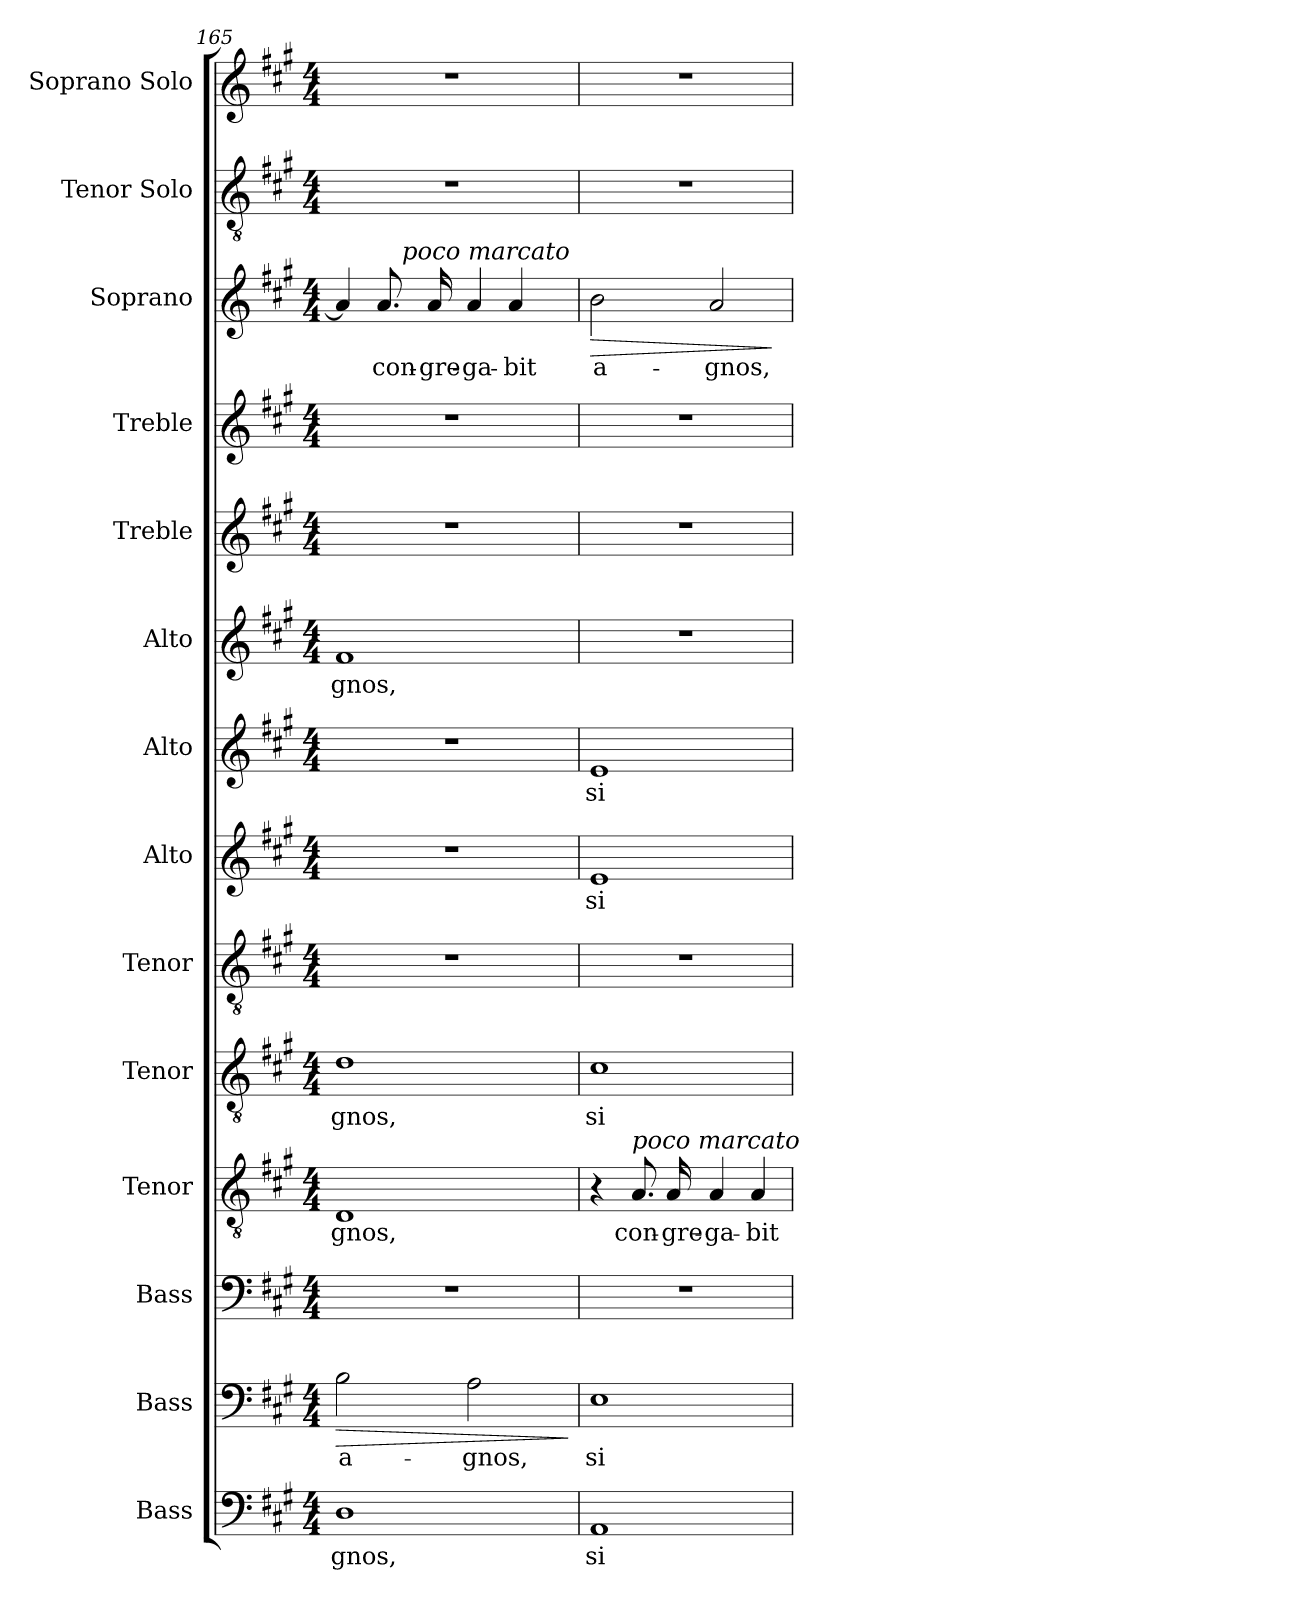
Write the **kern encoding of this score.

**kern	**text	**kern	**text	**dynam	**kern	**kern	**text	**kern	**text	**kern	**kern	**text	**kern	**text	**kern	**text	**kern	**kern	**kern	**text	**dynam	**kern	**kern
*part14	*part14	*part13	*part13	*part13	*part12	*part11	*part11	*part10	*part10	*part9	*part8	*part8	*part7	*part7	*part6	*part6	*part5	*part4	*part3	*part3	*part3	*part2	*part1
*staff14	*staff14	*staff13	*staff13	*staff13	*staff12	*staff11	*staff11	*staff10	*staff10	*staff9	*staff8	*staff8	*staff7	*staff7	*staff6	*staff6	*staff5	*staff4	*staff3	*staff3	*staff3	*staff2	*staff1
*I"Bass	*	*I"Bass	*	*	*I"Bass	*I"Tenor	*	*I"Tenor	*	*I"Tenor	*I"Alto	*	*I"Alto	*	*I"Alto	*	*I"Treble	*I"Treble	*I"Soprano	*	*	*I"Tenor Solo	*I"Soprano Solo
*I'B. 2.	*	*I'B. 1.	*	*	*I'B.	*I'T. 2.	*	*I'T. 1.	*	*I'T.	*I'A. 2.	*	*I'A. 1.	*	*I'A.	*	*	*	*I'S.	*	*	*I'T.  Solo	*I'S.  Solo
*clefF4	*	*clefF4	*	*	*clefF4	*clefGv2	*	*clefGv2	*	*clefGv2	*clefG2	*	*clefG2	*	*clefG2	*	*clefG2	*clefG2	*clefG2	*	*	*clefGv2	*clefG2
*	*	*	*	*	*	*ITrd7c12	*	*ITrd7c12	*	*ITrd7c12	*	*	*	*	*	*	*	*	*	*	*	*ITrd7c12	*
*k[f#c#g#]	*	*k[f#c#g#]	*	*	*k[f#c#g#]	*k[f#c#g#]	*	*k[f#c#g#]	*	*k[f#c#g#]	*k[f#c#g#]	*	*k[f#c#g#]	*	*k[f#c#g#]	*	*k[f#c#g#]	*k[f#c#g#]	*k[f#c#g#]	*	*	*k[f#c#g#]	*k[f#c#g#]
*f#:	*	*f#:	*	*	*f#:	*f#:	*	*f#:	*	*f#:	*f#:	*	*f#:	*	*f#:	*	*f#:	*f#:	*f#:	*	*	*f#:	*f#:
*M4/4	*	*M4/4	*	*	*M4/4	*M4/4	*	*M4/4	*	*M4/4	*M4/4	*	*M4/4	*	*M4/4	*	*M4/4	*M4/4	*M4/4	*	*	*M4/4	*M4/4
=165	=165	=165	=165	=165	=165	=165	=165	=165	=165	=165	=165	=165	=165	=165	=165	=165	=165	=165	=165	=165	=165	=165	=165
!	!LO:LY:b:color=#000000	!	!	!	!	!	!	!	!	!	!	!	!	!	!	!	!	!	!	!	!	!	!
!	!	!	!LO:LY:b:color=#000000	!LO:HP:b	!	!	!	!	!	!	!	!	!	!	!	!	!	!	!	!	!	!	!
!	!	!	!	!	!	!	!LO:LY:b:color=#000000	!	!	!	!	!	!	!	!	!	!	!	!	!	!	!	!
!	!	!	!	!	!	!	!	!	!LO:LY:b:color=#000000	!	!	!	!	!	!	!	!	!	!	!	!	!	!
!	!	!	!	!	!	!	!	!	!	!	!	!	!	!	!	!LO:LY:b:color=#000000	!	!	!	!	!	!	!
*	*	*	*	*	*	*	*	*	*	*	*	*	*	*	*	*	*	*	*^	*	*	*	*
1Di	-gnos,	2Bi\	a-	>	1r	1DDi	-gnos,	1Di	-gnos,	1r	1r	.	1r	.	1f#i	-gnos,	1r	1r	4ai/]	4ryy	.	.	1r	1r
!	!	!	!	!	!	!	!	!	!	!	!	!	!	!	!	!	!	!	!	!	!LO:LY:b:color=#000000	!	!	!
.	.	.	.	.	.	.	.	.	.	.	.	.	.	.	.	.	.	.	8.ai/	16ryy	con-	.	.	.
.	.	.	.	.	.	.	.	.	.	.	.	.	.	.	.	.	.	.	.	128ryy	.	.	.	.
.	.	.	.	.	.	.	.	.	.	.	.	.	.	.	.	.	.	.	.	512ryy	.	.	.	.
!	!	!	!	!	!	!	!	!	!	!	!	!	!	!	!	!	!	!	!	!LO:TX:a:i:t=poco marcato	!	!	!	!
.	.	.	.	.	.	.	.	.	.	.	.	.	.	.	.	.	.	.	.	2ryy	.	.	.	.
!	!	!	!	!	!	!	!	!	!	!	!	!	!	!	!	!	!	!	!	!	!LO:LY:b:color=#000000	!	!	!
.	.	.	.	.	.	.	.	.	.	.	.	.	.	.	.	.	.	.	16ai/	.	-gre-	.	.	.
!	!	!	!LO:LY:b:color=#000000	!	!	!	!	!	!	!	!	!	!	!	!	!	!	!	!	!	!	!	!	!
!	!	!	!	!	!	!	!	!	!	!	!	!	!	!	!	!	!	!	!	!	!LO:LY:b:color=#000000	!	!	!
.	.	2Ai\	-gnos,	.	.	.	.	.	.	.	.	.	.	.	.	.	.	.	4ai/	.	-ga-	.	.	.
!	!	!	!	!	!	!	!	!	!	!	!	!	!	!	!	!	!	!	!	!	!LO:LY:b:color=#000000	!	!	!
.	.	.	.	.	.	.	.	.	.	.	.	.	.	.	.	.	.	.	4ai/	.	-bit	.	.	.
.	.	.	.	.	.	.	.	.	.	.	.	.	.	.	.	.	.	.	.	8ryy	.	.	.	.
.	.	.	.	.	.	.	.	.	.	.	.	.	.	.	.	.	.	.	.	32ryy	.	.	.	.
.	.	.	.	.	.	.	.	.	.	.	.	.	.	.	.	.	.	.	.	64ryy	.	.	.	.
.	.	.	.	.	.	.	.	.	.	.	.	.	.	.	.	.	.	.	.	256.ryy	.	.	.	.
.	.	.	.	]	.	.	.	.	.	.	.	.	.	.	.	.	.	.	.	.	.	.	.	.
*	*	*	*	*	*	*	*	*	*	*	*	*	*	*	*	*	*	*	*v	*v	*	*	*	*
!!LO:PB:g=z
=166	=166	=166	=166	=166	=166	=166	=166	=166	=166	=166	=166	=166	=166	=166	=166	=166	=166	=166	=166	=166	=166	=166	=166
*	*	*	*	*	*	*	*	*	*	*	*	*	*	*	*	*	*	*	*^	*	*	*	*
!	!LO:LY:b:color=#000000	!	!	!	!	!	!	!	!	!	!	!	!	!	!	!	!	!	!	!	!	!	!	!
*	*	*	*	*	*	*	*	*	*	*	*	*	*	*	*	*	*	*	*v	*v	*	*	*	*
*	*	*	*	*	*	*	*	*	*	*	*	*	*	*	*	*	*	*	*^	*	*	*	*
!	!	!	!LO:LY:b:color=#000000	!	!	!	!	!	!	!	!	!	!	!	!	!	!	!	!	!	!	!	!	!
*	*	*	*	*	*	*	*	*	*	*	*	*	*	*	*	*	*	*	*v	*v	*	*	*	*
*	*	*	*	*	*	*	*	*	*	*	*	*	*	*	*	*	*	*	*^	*	*	*	*
!	!	!	!	!	!	!	!	!	!LO:LY:b:color=#000000	!	!	!	!	!	!	!	!	!	!	!	!	!	!	!
*	*	*	*	*	*	*	*	*	*	*	*	*	*	*	*	*	*	*	*v	*v	*	*	*	*
*	*	*	*	*	*	*	*	*	*	*	*	*	*	*	*	*	*	*	*^	*	*	*	*
!	!	!	!	!	!	!	!	!	!	!	!	!LO:LY:b:color=#000000	!	!	!	!	!	!	!	!	!	!	!	!
*	*	*	*	*	*	*	*	*	*	*	*	*	*	*	*	*	*	*	*v	*v	*	*	*	*
*	*	*	*	*	*	*	*	*	*	*	*	*	*	*	*	*	*	*	*^	*	*	*	*
!	!	!	!	!	!	!	!	!	!	!	!	!	!	!LO:LY:b:color=#000000	!	!	!	!	!	!	!	!	!	!
*	*	*	*	*	*	*	*	*	*	*	*	*	*	*	*	*	*	*	*v	*v	*	*	*	*
*	*	*	*	*	*	*	*	*	*	*	*	*	*	*	*	*	*	*	*^	*	*	*	*
!	!	!	!	!	!	!	!	!	!	!	!	!	!	!	!	!	!	!	!	!	!LO:LY:b:color=#000000	!LO:HP:b	!	!
*	*	*	*	*	*	*	*	*	*	*	*	*	*	*	*	*	*	*	*v	*v	*	*	*	*
1AAi	si-	1Ei	si-	.	1r	4r	.	1C#i	si-	1r	1ei	si-	1ei	si-	1r	.	1r	1r	2bi\	a-	>	1r	1r
!	!	!	!	!	!	!LO:TX:a:i:t=poco marcato	!	!	!	!	!	!	!	!	!	!	!	!	!	!	!	!	!
!	!	!	!	!	!	!	!LO:LY:b:color=#000000	!	!	!	!	!	!	!	!	!	!	!	!	!	!	!	!
.	.	.	.	.	.	8.AAi/	con-	.	.	.	.	.	.	.	.	.	.	.	.	.	.	.	.
!	!	!	!	!	!	!	!LO:LY:b:color=#000000	!	!	!	!	!	!	!	!	!	!	!	!	!	!	!	!
.	.	.	.	.	.	16AAi/	-gre-	.	.	.	.	.	.	.	.	.	.	.	.	.	.	.	.
!	!	!	!	!	!	!	!LO:LY:b:color=#000000	!	!	!	!	!	!	!	!	!	!	!	!	!	!	!	!
!	!	!	!	!	!	!	!	!	!	!	!	!	!	!	!	!	!	!	!	!LO:LY:b:color=#000000	!	!	!
.	.	.	.	.	.	4AAi/	-ga-	.	.	.	.	.	.	.	.	.	.	.	2ai/	-gnos,	.	.	.
!	!	!	!	!	!	!	!LO:LY:b:color=#000000	!	!	!	!	!	!	!	!	!	!	!	!	!	!	!	!
.	.	.	.	.	.	4AAi/	-bit	.	.	.	.	.	.	.	.	.	.	.	.	.	.	.	.
.	.	.	.	.	.	.	.	.	.	.	.	.	.	.	.	.	.	.	.	.	]	.	.
=	=	=	=	=	=	=	=	=	=	=	=	=	=	=	=	=	=	=	=	=	=	=	=
*-	*-	*-	*-	*-	*-	*-	*-	*-	*-	*-	*-	*-	*-	*-	*-	*-	*-	*-	*-	*-	*-	*-	*-
